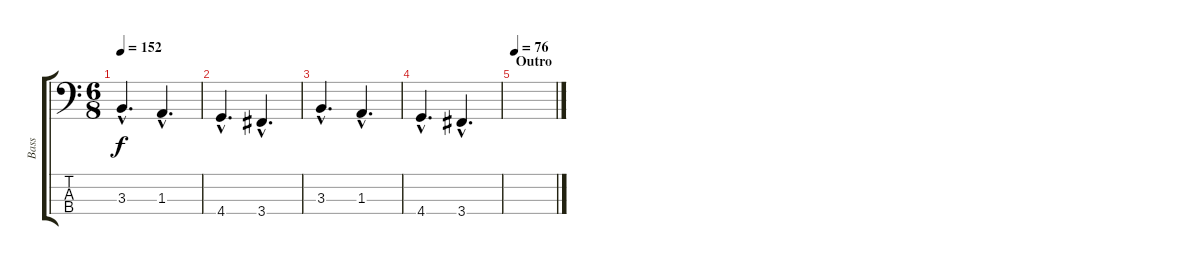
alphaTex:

\track ("Bass" "Bass") {instrument electricbassfinger}
\staff {score tabs}
\tuning (Gb2 Db2 Ab1 Eb1) {hide}
\ts (6 8)
\tempo 152
\clef f4
\ks c
3.3{hac}.4{d dy f} 1.3{hac}.4{d} |
4.4{hac}.4{d} 3.4{hac}.4{d} |
3.3{hac}.4{d} 1.3{hac}.4{d} |
4.4{hac}.4{d} 3.4{hac}.4{d} |
\section ("" "Outro")
\tempo 76
